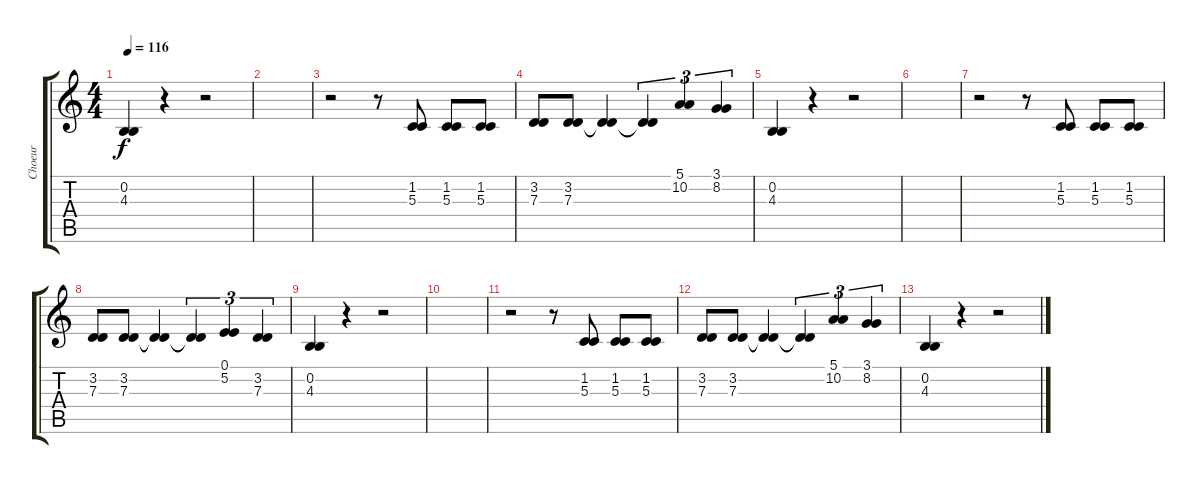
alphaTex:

\track ("Choeur" "Choeur") {instrument stringensemble1}
\staff {score tabs}
\tuning (E4 B3 G3 D3 A2 E2) {hide}
\ts (4 4)
\tempo 116
\clef g2
\ks c
(0.2 4.3).4{dy f} r.4 r.2 |
|
r.2 r.8 (1.2 5.3).8 (1.2 5.3).8 (1.2 5.3).8 |
(3.2 7.3).8 (3.2 7.3).8 (3.2{t} 7.3{t}).4 (3.2{t} 7.3{t}).4{tu (3 2)} (5.1 10.2).4{tu (3 2)} (3.1 8.2).4{tu (3 2)} |
(0.2 4.3).4 r.4 r.2 |
|
r.2 r.8 (1.2 5.3).8 (1.2 5.3).8 (1.2 5.3).8 |
(3.2 7.3).8 (3.2 7.3).8 (3.2{t} 7.3{t}).4 (3.2{t} 7.3{t}).4{tu (3 2)} (0.1 5.2).4{tu (3 2)} (3.2 7.3).4{tu (3 2)} |
(0.2 4.3).4 r.4 r.2 |
|
r.2 r.8 (1.2 5.3).8 (1.2 5.3).8 (1.2 5.3).8 |
(3.2 7.3).8 (3.2 7.3).8 (3.2{t} 7.3{t}).4 (3.2{t} 7.3{t}).4{tu (3 2)} (5.1 10.2).4{tu (3 2)} (3.1 8.2).4{tu (3 2)} |
(0.2 4.3).4 r.4 r.2
